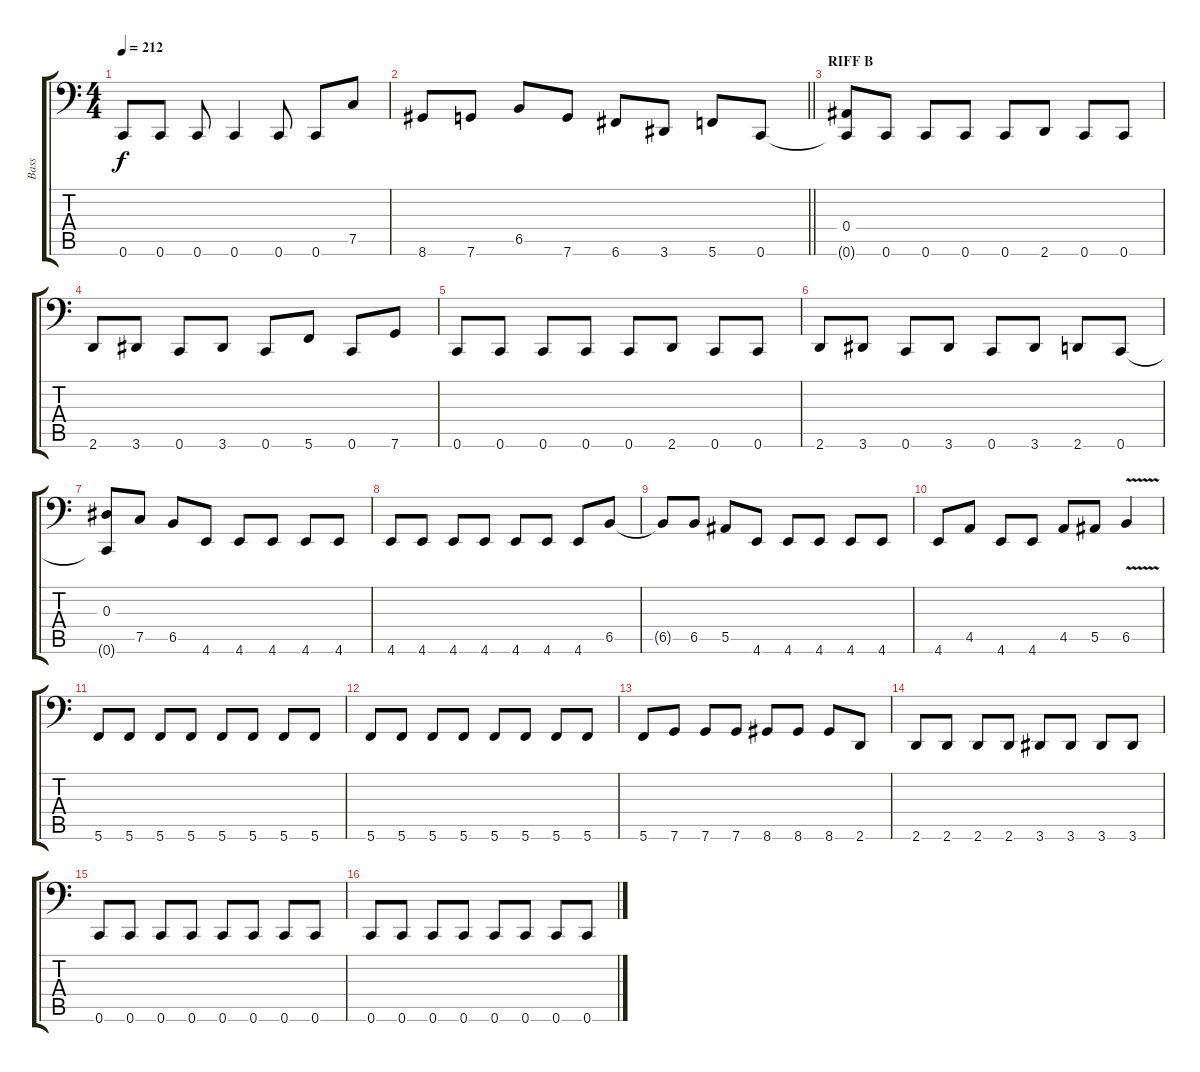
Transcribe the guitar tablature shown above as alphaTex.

\track ("Bass" "Bass") {instrument electricbassfinger}
\staff {score tabs}
\tuning (C3 G2 Eb2 Bb1 F1 C1) {hide}
\ts (4 4)
\tempo 212
\clef f4
\ks c
0.6.8{dy f} 0.6.8 0.6.8 0.6.4 0.6.8 0.6.8 7.5.8 |
\barLineRight lightlight
8.6.8 7.6.8 6.5.8 7.6.8 6.6.8 3.6.8 5.6.8 0.6.8 |
\section ("" "RIFF B")
(0.4 0.6{t}).8 0.6.8 0.6.8 0.6.8 0.6.8 2.6.8 0.6.8 0.6.8 |
2.6.8 3.6.8 0.6.8 3.6.8 0.6.8 5.6.8 0.6.8 7.6.8 |
0.6.8 0.6.8 0.6.8 0.6.8 0.6.8 2.6.8 0.6.8 0.6.8 |
2.6.8 3.6.8 0.6.8 3.6.8 0.6.8 3.6.8 2.6.8 0.6.8 |
(0.3 0.6{t}).8 7.5.8 6.5.8 4.6.8 4.6.8 4.6.8 4.6.8 4.6.8 |
4.6.8 4.6.8 4.6.8 4.6.8 4.6.8 4.6.8 4.6.8 6.5.8 |
6.5{t}.8 6.5.8 5.5.8 4.6.8 4.6.8 4.6.8 4.6.8 4.6.8 |
4.6.8 4.5.8 4.6.8 4.6.8 4.5.8 5.5.8 6.5{v}.4 |
5.6.8 5.6.8 5.6.8 5.6.8 5.6.8 5.6.8 5.6.8 5.6.8 |
5.6.8 5.6.8 5.6.8 5.6.8 5.6.8 5.6.8 5.6.8 5.6.8 |
5.6.8 7.6.8 7.6.8 7.6.8 8.6.8 8.6.8 8.6.8 2.6.8 |
2.6.8 2.6.8 2.6.8 2.6.8 3.6.8 3.6.8 3.6.8 3.6.8 |
0.6.8 0.6.8 0.6.8 0.6.8 0.6.8 0.6.8 0.6.8 0.6.8 |
0.6.8 0.6.8 0.6.8 0.6.8 0.6.8 0.6.8 0.6.8 0.6.8
